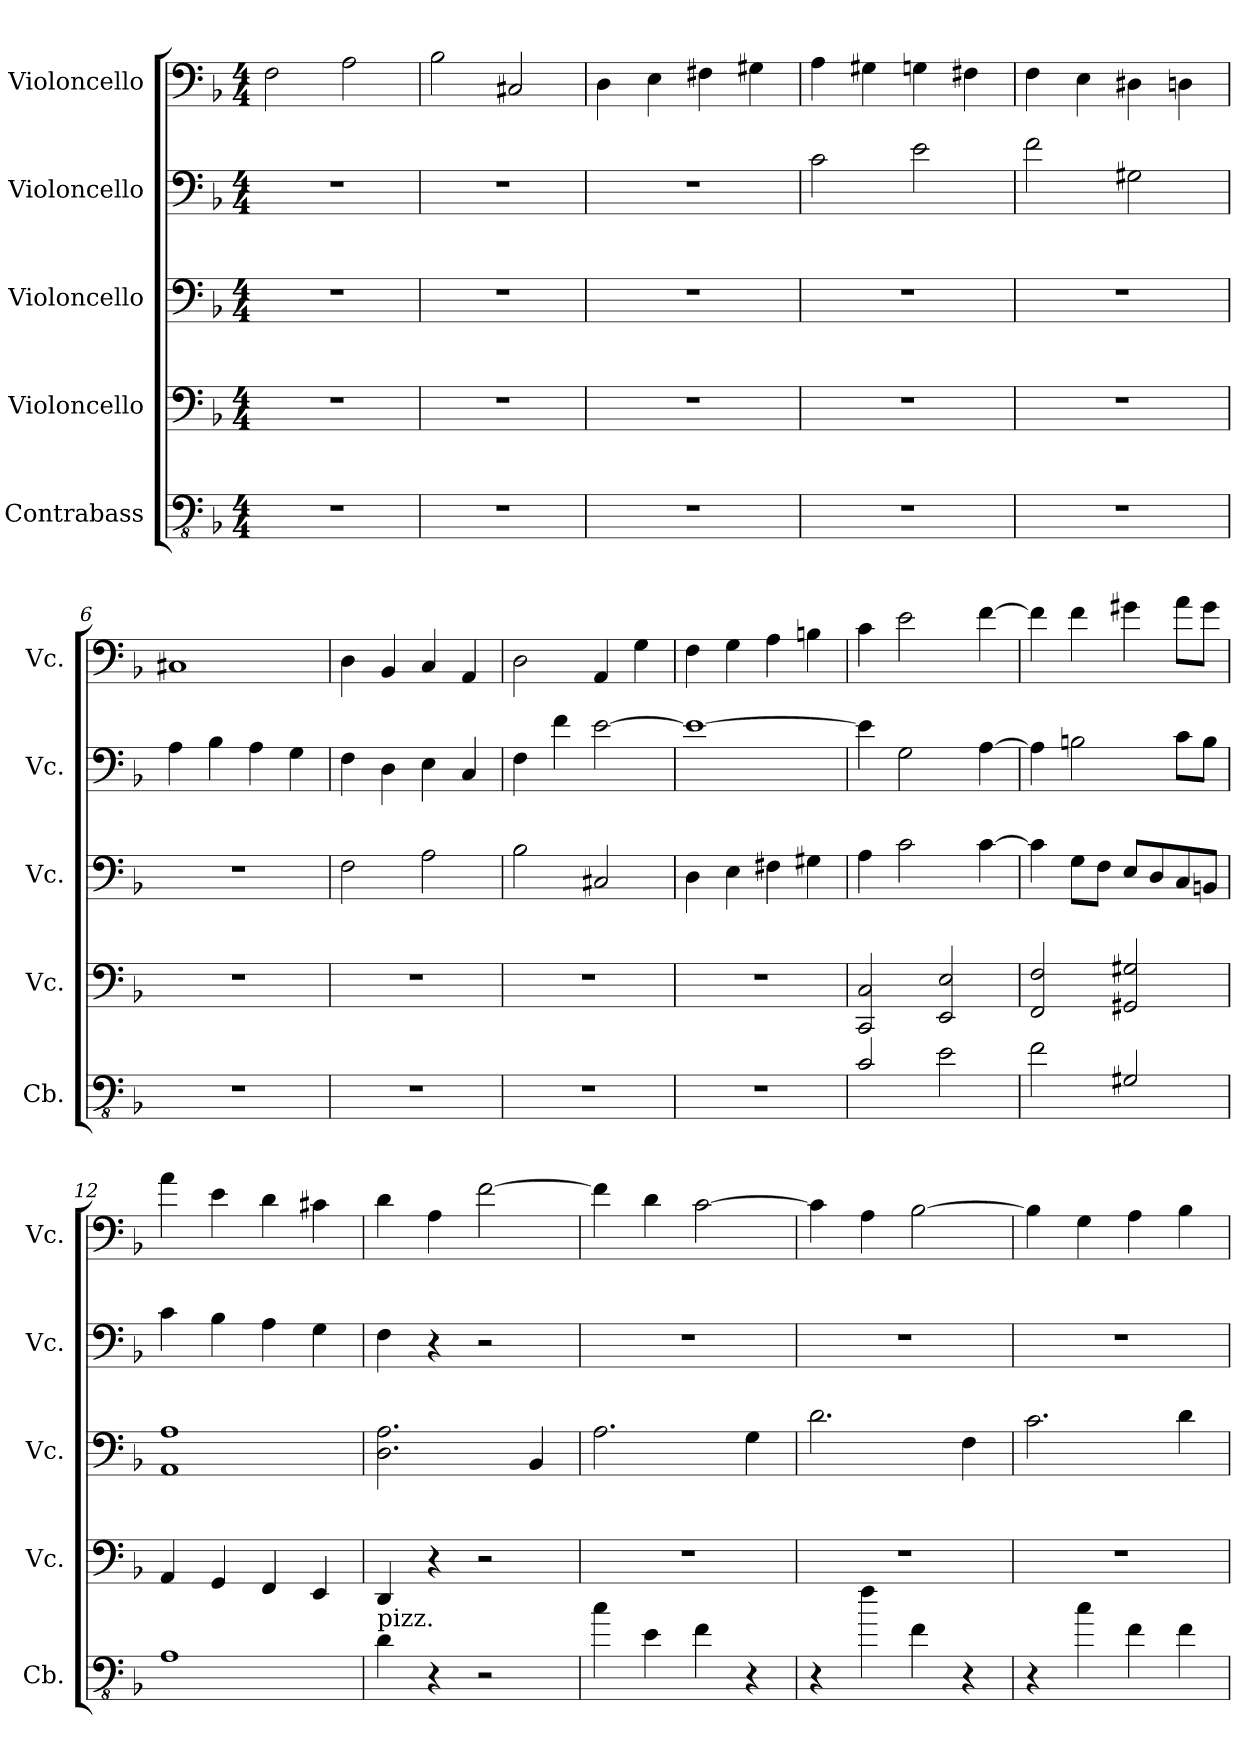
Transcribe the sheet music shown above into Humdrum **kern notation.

**kern	**kern	**kern	**kern	**kern
*part5	*part4	*part3	*part2	*part1
*staff5	*staff4	*staff3	*staff2	*staff1
*I"Contrabass	*I"Violoncello	*I"Violoncello	*I"Violoncello	*I"Violoncello
*I'Cb.	*I'Vc.	*I'Vc.	*I'Vc.	*I'Vc.
*clefFv4	*clefF4	*clefF4	*clefF4	*clefF4
*ITrd7c12	*	*	*	*
*k[b-]	*k[b-]	*k[b-]	*k[b-]	*k[b-]
*M4/4	*M4/4	*M4/4	*M4/4	*M4/4
*MM80	*MM80	*MM80	*MM80	*MM80
=1	=1	=1	=1	=1
1r	1r	1r	1r	2F\
.	.	.	.	2A\
=2	=2	=2	=2	=2
1r	1r	1r	1r	2B-\
.	.	.	.	2C#X/
=3	=3	=3	=3	=3
1r	1r	1r	1r	4D\
.	.	.	.	4E\
.	.	.	.	4F#X\
.	.	.	.	4G#X\
=4	=4	=4	=4	=4
1r	1r	1r	2c\	4A\
.	.	.	.	4G#X\
.	.	.	2e\	4Gn\
.	.	.	.	4F#X\
=5	=5	=5	=5	=5
1r	1r	1r	2f\	4F\
.	.	.	.	4E\
.	.	.	2G#X\	4D#X\
.	.	.	.	4Dn\
=6	=6	=6	=6	=6
1r	1r	1r	4A\	1C#X
.	.	.	4B-\	.
.	.	.	4A\	.
.	.	.	4G\	.
=7	=7	=7	=7	=7
1r	1r	2F\	4F\	4D\
.	.	.	4D\	4BB-/
.	.	2A\	4E\	4C/
.	.	.	4C/	4AA/
!!LO:LB:g=z
=8	=8	=8	=8	=8
1r	1r	2B-\	4F\	2D\
.	.	.	4f\	.
.	.	2C#X/	[2e\	4AA/
.	.	.	.	4G\
=9	=9	=9	=9	=9
1r	1r	4D\	1e_	4F\
.	.	4E\	.	4G\
.	.	4F#X\	.	4A\
.	.	4G#X\	.	4Bn\
=10	=10	=10	=10	=10
2CC/	2CC/ 2C/	4A\	4e\]	4c\
.	.	2c\	2G\	2e\
2EE\	2EE/ 2E/	.	.	.
.	.	[4c\	[4A\	[4f\
=11	=11	=11	=11	=11
2FF\	2FF/ 2F/	4c\]	4A\]	4f\]
.	.	8G\L	2Bn\	4f\
.	.	8F\J	.	.
2GGG#X/	2GG#X/ 2G#X/	8E/L	.	4g#X\
.	.	8D/	.	.
.	.	8C/	8c\L	8a\L
.	.	8BBn/J	8B\J	8g#\J
=12	=12	=12	=12	=12
1AAA	4AA/	1AA 1A	4c\	4a\
.	4GG/	.	4B-\	4e\
.	4FF/	.	4A\	4d\
.	4EE/	.	4G\	4c#X\
=13	=13	=13	=13	=13
!LO:TX:a:t=pizz.	!	!	!	!
4DD\	4DD/	2.D\ 2.A\	4F\	4d\
4r	4r	.	4r	4A\
2r	2r	.	2r	[2f\
.	.	4BB-/	.	.
=14	=14	=14	=14	=14
4C\	1r	2.A\	1r	4f\]
4EE\	.	.	.	4d\
4FF\	.	.	.	[2c\
4r	.	4G\	.	.
!!LO:PB:g=z
=15	=15	=15	=15	=15
4r	1r	2.d\	1r	4c\]
4F\	.	.	.	4A\
4FF\	.	.	.	[2B-\
4r	.	4F\	.	.
=16	=16	=16	=16	=16
4r	1r	2.c\	1r	4B-\]
4C\	.	.	.	4G\
4FF\	.	.	.	4A\
4FF\	.	4d\	.	4B-\
=	=	=	=	=
*-	*-	*-	*-	*-
